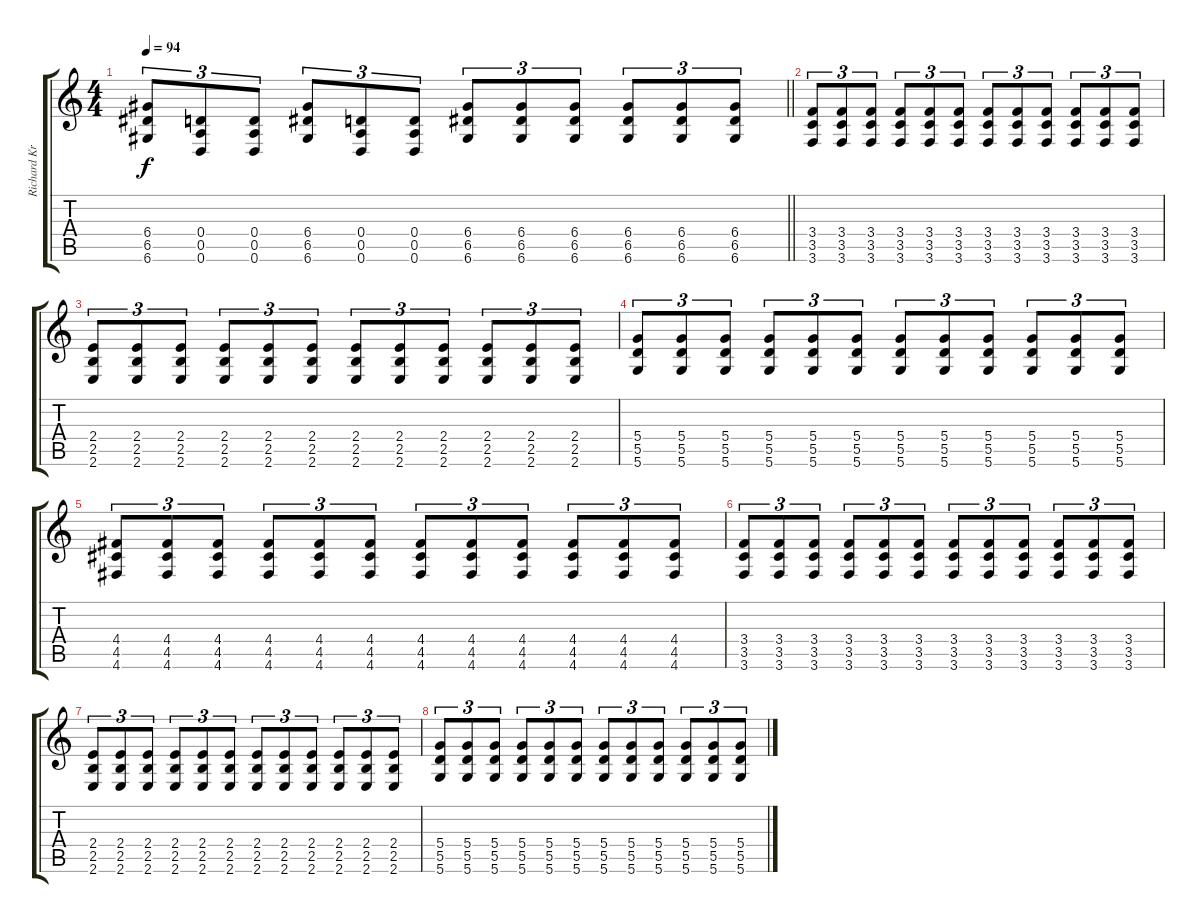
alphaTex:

\track ("Richard Kruspe [Gtr. I]" "Richard Kr") {instrument distortionguitar}
\staff {score tabs}
\tuning (E4 B3 G3 D3 A2 D2) {hide}
\ts (4 4)
\tempo 94
\clef g2
\barLineRight lightlight
\ks c
(6.4 6.5 6.6).8{tu (3 2) dy f} (0.4 0.5 0.6).8{tu (3 2)} (0.4 0.5 0.6).8{tu (3 2)} (6.4 6.5 6.6).8{tu (3 2)} (0.4 0.5 0.6).8{tu (3 2)} (0.4 0.5 0.6).8{tu (3 2)} (6.4 6.5 6.6).8{tu (3 2)} (6.4 6.5 6.6).8{tu (3 2)} (6.4 6.5 6.6).8{tu (3 2)} (6.4 6.5 6.6).8{tu (3 2)} (6.4 6.5 6.6).8{tu (3 2)} (6.4 6.5 6.6).8{tu (3 2)} |
\section ("" "")
(3.4 3.5 3.6).8{tu (3 2)} (3.4 3.5 3.6).8{tu (3 2)} (3.4 3.5 3.6).8{tu (3 2)} (3.4 3.5 3.6).8{tu (3 2)} (3.4 3.5 3.6).8{tu (3 2)} (3.4 3.5 3.6).8{tu (3 2)} (3.4 3.5 3.6).8{tu (3 2)} (3.4 3.5 3.6).8{tu (3 2)} (3.4 3.5 3.6).8{tu (3 2)} (3.4 3.5 3.6).8{tu (3 2)} (3.4 3.5 3.6).8{tu (3 2)} (3.4 3.5 3.6).8{tu (3 2)} |
(2.4 2.5 2.6).8{tu (3 2)} (2.4 2.5 2.6).8{tu (3 2)} (2.4 2.5 2.6).8{tu (3 2)} (2.4 2.5 2.6).8{tu (3 2)} (2.4 2.5 2.6).8{tu (3 2)} (2.4 2.5 2.6).8{tu (3 2)} (2.4 2.5 2.6).8{tu (3 2)} (2.4 2.5 2.6).8{tu (3 2)} (2.4 2.5 2.6).8{tu (3 2)} (2.4 2.5 2.6).8{tu (3 2)} (2.4 2.5 2.6).8{tu (3 2)} (2.4 2.5 2.6).8{tu (3 2)} |
(5.4 5.5 5.6).8{tu (3 2)} (5.4 5.5 5.6).8{tu (3 2)} (5.4 5.5 5.6).8{tu (3 2)} (5.4 5.5 5.6).8{tu (3 2)} (5.4 5.5 5.6).8{tu (3 2)} (5.4 5.5 5.6).8{tu (3 2)} (5.4 5.5 5.6).8{tu (3 2)} (5.4 5.5 5.6).8{tu (3 2)} (5.4 5.5 5.6).8{tu (3 2)} (5.4 5.5 5.6).8{tu (3 2)} (5.4 5.5 5.6).8{tu (3 2)} (5.4 5.5 5.6).8{tu (3 2)} |
(4.4 4.5 4.6).8{tu (3 2)} (4.4 4.5 4.6).8{tu (3 2)} (4.4 4.5 4.6).8{tu (3 2)} (4.4 4.5 4.6).8{tu (3 2)} (4.4 4.5 4.6).8{tu (3 2)} (4.4 4.5 4.6).8{tu (3 2)} (4.4 4.5 4.6).8{tu (3 2)} (4.4 4.5 4.6).8{tu (3 2)} (4.4 4.5 4.6).8{tu (3 2)} (4.4 4.5 4.6).8{tu (3 2)} (4.4 4.5 4.6).8{tu (3 2)} (4.4 4.5 4.6).8{tu (3 2)} |
(3.4 3.5 3.6).8{tu (3 2)} (3.4 3.5 3.6).8{tu (3 2)} (3.4 3.5 3.6).8{tu (3 2)} (3.4 3.5 3.6).8{tu (3 2)} (3.4 3.5 3.6).8{tu (3 2)} (3.4 3.5 3.6).8{tu (3 2)} (3.4 3.5 3.6).8{tu (3 2)} (3.4 3.5 3.6).8{tu (3 2)} (3.4 3.5 3.6).8{tu (3 2)} (3.4 3.5 3.6).8{tu (3 2)} (3.4 3.5 3.6).8{tu (3 2)} (3.4 3.5 3.6).8{tu (3 2)} |
(2.4 2.5 2.6).8{tu (3 2)} (2.4 2.5 2.6).8{tu (3 2)} (2.4 2.5 2.6).8{tu (3 2)} (2.4 2.5 2.6).8{tu (3 2)} (2.4 2.5 2.6).8{tu (3 2)} (2.4 2.5 2.6).8{tu (3 2)} (2.4 2.5 2.6).8{tu (3 2)} (2.4 2.5 2.6).8{tu (3 2)} (2.4 2.5 2.6).8{tu (3 2)} (2.4 2.5 2.6).8{tu (3 2)} (2.4 2.5 2.6).8{tu (3 2)} (2.4 2.5 2.6).8{tu (3 2)} |
(5.4 5.5 5.6).8{tu (3 2)} (5.4 5.5 5.6).8{tu (3 2)} (5.4 5.5 5.6).8{tu (3 2)} (5.4 5.5 5.6).8{tu (3 2)} (5.4 5.5 5.6).8{tu (3 2)} (5.4 5.5 5.6).8{tu (3 2)} (5.4 5.5 5.6).8{tu (3 2)} (5.4 5.5 5.6).8{tu (3 2)} (5.4 5.5 5.6).8{tu (3 2)} (5.4 5.5 5.6).8{tu (3 2)} (5.4 5.5 5.6).8{tu (3 2)} (5.4 5.5 5.6).8{tu (3 2)}
